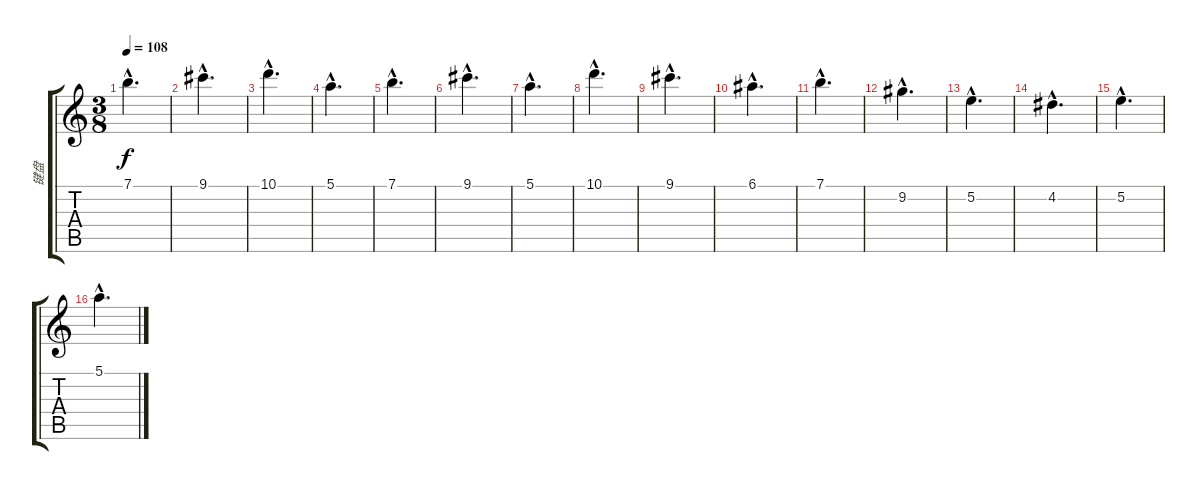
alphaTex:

\track ("键盘" "键盘") {instrument acousticguitarnylon}
\staff {score tabs}
\tuning (E4 B3 G3 D3 A2 E2) {hide}
\ts (3 8)
\tempo 108
\clef g2
\ks c
7.1{hac}.4{d dy f} |
9.1{hac}.4{d} |
10.1{hac}.4{d} |
5.1{hac}.4{d} |
7.1{hac}.4{d} |
9.1{hac}.4{d} |
5.1{hac}.4{d} |
10.1{hac}.4{d} |
9.1{hac}.4{d} |
6.1{hac}.4{d} |
7.1{hac}.4{d} |
9.2{hac}.4{d} |
5.2{hac}.4{d} |
4.2{hac}.4{d} |
5.2{hac}.4{d} |
5.1{hac}.4{d}
